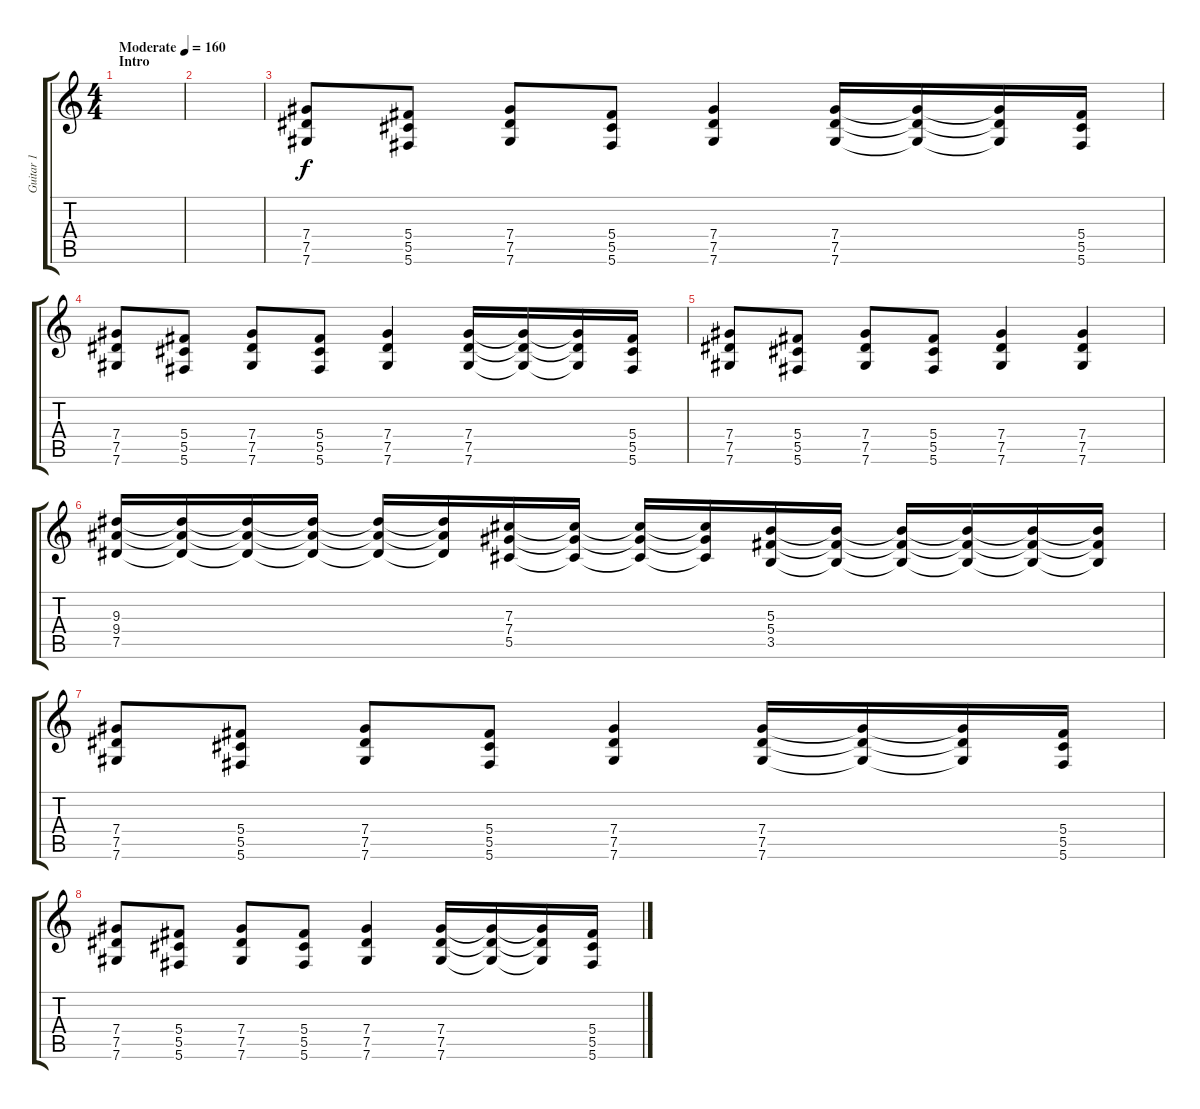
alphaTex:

\track ("Guitar 1" "Guitar 1") {instrument distortionguitar}
\staff {score tabs}
\tuning (Eb4 Bb3 Gb3 Db3 Ab2 Db2) {hide}
\ts (4 4)
\section ("" "Intro")
\tempo (160 "Moderate")
\clef g2
\ks c
|
|
(7.4 7.5 7.6).8 (5.4 5.5 5.6).8 (7.4 7.5 7.6).8 (5.4 5.5 5.6).8 (7.4 7.5 7.6).4 (7.4 7.5 7.6).16 (7.4{t} 7.5{t} 7.6{t}).16 (7.4{t} 7.5{t} 7.6{t}).16 (5.4 5.5 5.6).16 |
(7.4 7.5 7.6).8 (5.4 5.5 5.6).8 (7.4 7.5 7.6).8 (5.4 5.5 5.6).8 (7.4 7.5 7.6).4 (7.4 7.5 7.6).16 (7.4{t} 7.5{t} 7.6{t}).16 (7.4{t} 7.5{t} 7.6{t}).16 (5.4 5.5 5.6).16 |
(7.4 7.5 7.6).8 (5.4 5.5 5.6).8 (7.4 7.5 7.6).8 (5.4 5.5 5.6).8 (7.4 7.5 7.6).4 (7.4 7.5 7.6).4 |
(9.3 9.4 7.5).16 (9.3{t} 9.4{t} 7.5{t}).16 (9.3{t} 9.4{t} 7.5{t}).16 (9.3{t} 9.4{t} 7.5{t}).16 (9.3{t} 9.4{t} 7.5{t}).16 (9.3{t} 9.4{t} 7.5{t}).16 (7.3 7.4 5.5).16 (7.3{t} 7.4{t} 5.5{t}).16 (7.3{t} 7.4{t} 5.5{t}).16 (7.3{t} 7.4{t} 5.5{t}).16 (5.3 5.4 3.5).16 (5.3{t} 5.4{t} 3.5{t}).16 (5.3{t} 5.4{t} 3.5{t}).16 (5.3{t} 5.4{t} 3.5{t}).16 (5.3{t} 5.4{t} 3.5{t}).16 (5.3{t} 5.4{t} 3.5{t}).16 |
(7.4 7.5 7.6).8 (5.4 5.5 5.6).8 (7.4 7.5 7.6).8 (5.4 5.5 5.6).8 (7.4 7.5 7.6).4 (7.4 7.5 7.6).16 (7.4{t} 7.5{t} 7.6{t}).16 (7.4{t} 7.5{t} 7.6{t}).16 (5.4 5.5 5.6).16 |
(7.4 7.5 7.6).8 (5.4 5.5 5.6).8 (7.4 7.5 7.6).8 (5.4 5.5 5.6).8 (7.4 7.5 7.6).4 (7.4 7.5 7.6).16 (7.4{t} 7.5{t} 7.6{t}).16 (7.4{t} 7.5{t} 7.6{t}).16 (5.4 5.5 5.6).16
